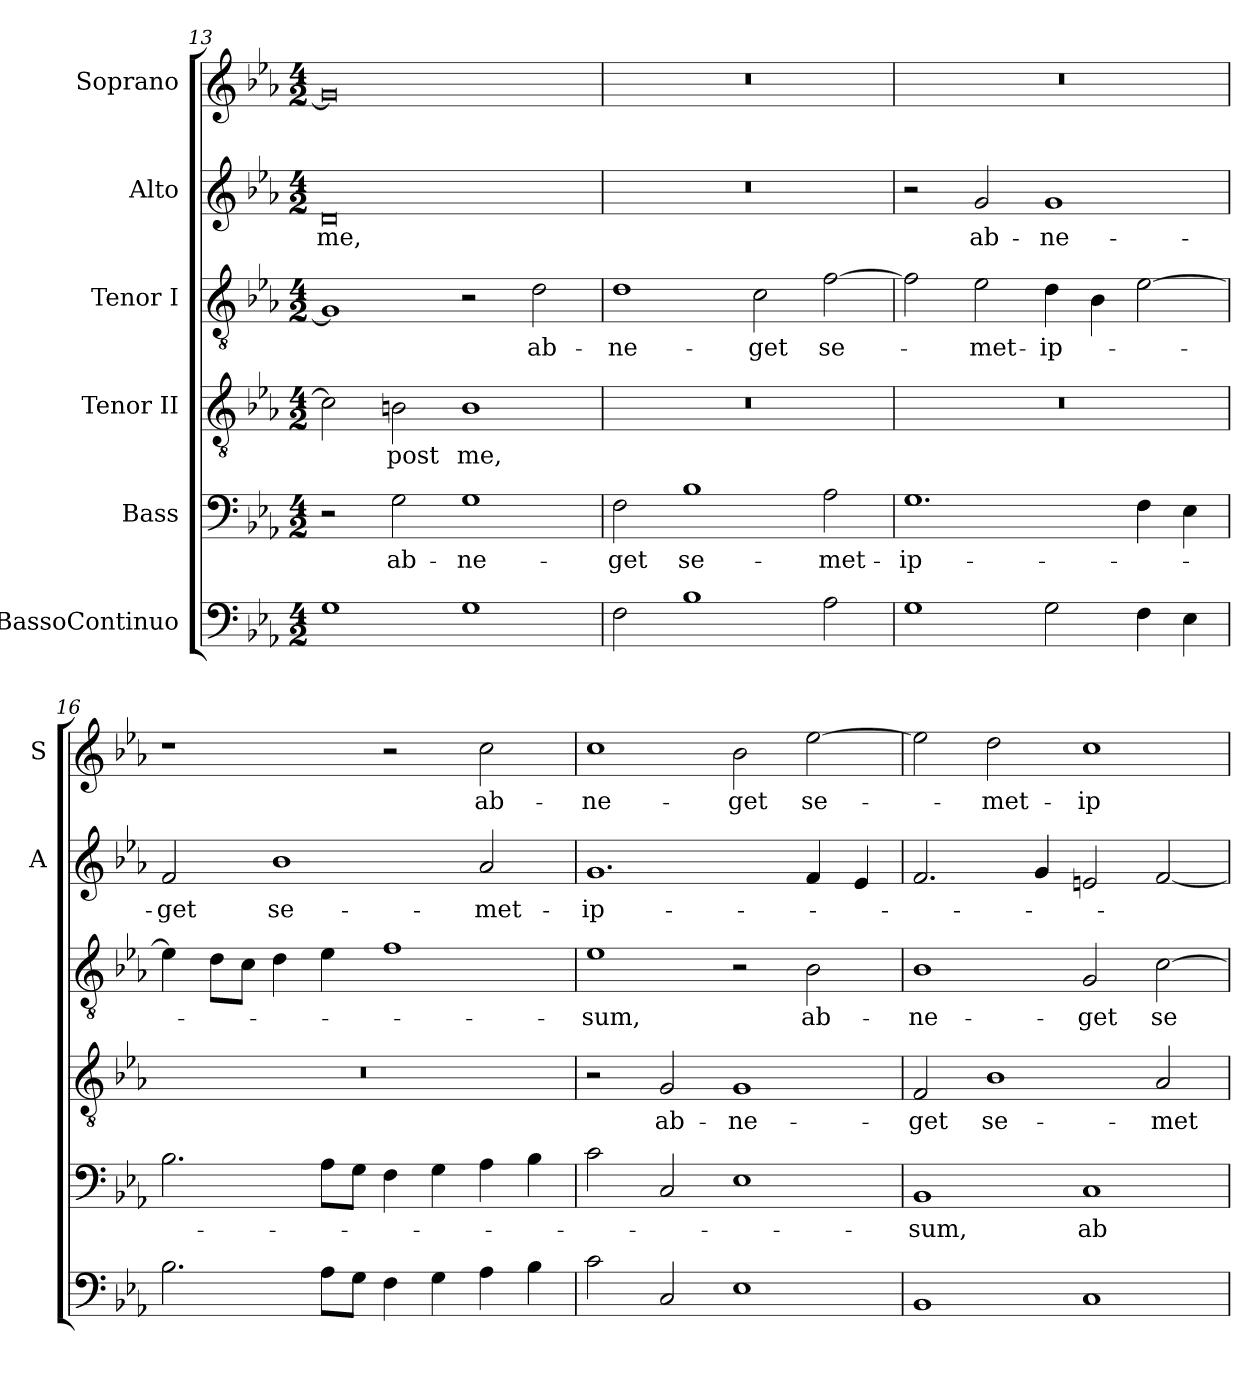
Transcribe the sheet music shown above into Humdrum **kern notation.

**kern	**kern	**text	**kern	**text	**kern	**text	**kern	**text	**kern	**text
*part6	*part5	*part5	*part4	*part4	*part3	*part3	*part2	*part2	*part1	*part1
*staff6	*staff5	*staff5	*staff4	*staff4	*staff3	*staff3	*staff2	*staff2	*staff1	*staff1
*I"BassoContinuo	*I"Bass	*	*I"Tenor II	*	*I"Tenor I	*	*I"Alto	*	*I"Soprano	*
*	*	*	*	*	*	*	*I'A	*	*I'S	*
*clefF4	*clefF4	*	*clefGv2	*	*clefGv2	*	*clefG2	*	*clefG2	*
*	*ITrd7c12	*	*ITrd7c12	*	*ITrd7c12	*	*ITrd7c12	*	*	*
*k[b-e-a-]	*k[b-e-a-]	*	*k[b-e-a-]	*	*k[b-e-a-]	*	*k[b-e-a-]	*	*k[b-e-a-]	*
*E-:	*E-:	*	*E-:	*	*E-:	*	*E-:	*	*E-:	*
*M4/2	*M4/2	*	*M4/2	*	*M4/2	*	*M4/2	*	*M4/2	*
=13	=13	=13	=13	=13	=13	=13	=13	=13	=13	=13
!	!	!	!	!	!	!	!	!LO:LY:b	!	!
1G	2r	.	2C\]	.	1GG]	.	0D	me,	0g]	.
!	!	!LO:LY:b	!	!LO:LY:b	!	!	!	!	!	!
.	2GG\	ab-	2BBn\	post	.	.	.	.	.	.
!	!	!LO:LY:b	!	!LO:LY:b	!	!	!	!	!	!
1G	1GG	-ne-	1BB	me,	2r	.	.	.	.	.
!	!	!	!	!	!	!LO:LY:b	!	!	!	!
.	.	.	.	.	2D\	ab-	.	.	.	.
=14	=14	=14	=14	=14	=14	=14	=14	=14	=14	=14
!	!	!LO:LY:b	!LO:N:vis=1	!	!	!LO:LY:b	!LO:N:vis=1	!	!LO:N:vis=1	!
2F\	2FF\	-get	0r	.	1D	-ne-	0r	.	0r	.
!	!	!LO:LY:b	!	!	!	!	!	!	!	!
1B-	1BB-	se-	.	.	.	.	.	.	.	.
!	!	!	!	!	!	!LO:LY:b	!	!	!	!
.	.	.	.	.	2C\	-get	.	.	.	.
!	!	!LO:LY:b	!	!	!	!LO:LY:b	!	!	!	!
2A-\	2AA-\	-met-	.	.	[>2F\	se-	.	.	.	.
=15	=15	=15	=15	=15	=15	=15	=15	=15	=15	=15
!	!	!LO:LY:b	!LO:N:vis=1	!	!	!	!	!	!LO:N:vis=1	!
1G	1.GG	-ip-	0r	.	2F\]	.	2r	.	0r	.
!	!	!	!	!	!	!LO:LY:b	!	!LO:LY:b	!	!
.	.	.	.	.	2E-\	-met-	2G/	ab-	.	.
!	!	!	!	!	!	!LO:LY:b	!	!LO:LY:b	!	!
2G\	.	.	.	.	4D\	-ip-	1G	-ne-	.	.
.	.	.	.	.	4BB-\	.	.	.	.	.
4F\	4FF\	.	.	.	[>2E-\	.	.	.	.	.
4E-\	4EE-\	.	.	.	.	.	.	.	.	.
!!LO:LB:g=z
=16	=16	=16	=16	=16	=16	=16	=16	=16	=16	=16
!	!	!	!LO:N:vis=1	!	!	!	!	!LO:LY:b	!	!
2.B-\	2.BB-\	.	0r	.	4E-\]	.	2F/	-get	1r	.
.	.	.	.	.	8D\L	.	.	.	.	.
.	.	.	.	.	8C\J	.	.	.	.	.
!	!	!	!	!	!	!	!	!LO:LY:b	!	!
.	.	.	.	.	4D\	.	1B-	se-	.	.
8A-\L	8AA-\L	.	.	.	4E-\	.	.	.	.	.
8G\J	8GG\J	.	.	.	.	.	.	.	.	.
4F\	4FF\	.	.	.	1F	.	.	.	2r	.
4G\	4GG\	.	.	.	.	.	.	.	.	.
!	!	!	!	!	!	!	!	!LO:LY:b	!	!LO:LY:b
4A-\	4AA-\	.	.	.	.	.	2A-/	-met-	2cc\	ab-
4B-\	4BB-\	.	.	.	.	.	.	.	.	.
=17	=17	=17	=17	=17	=17	=17	=17	=17	=17	=17
!	!	!	!	!	!	!LO:LY:b	!	!LO:LY:b	!	!LO:LY:b
2c\	2C\	.	2r	.	1E-	-sum,	1.G	-ip-	1cc	-ne-
!	!	!	!	!LO:LY:b	!	!	!	!	!	!
2C/	2CC/	.	2GG/	ab-	.	.	.	.	.	.
!	!	!	!	!LO:LY:b	!	!	!	!	!	!LO:LY:b
1E-	1EE-	.	1GG	-ne-	2r	.	.	.	2b-\	-get
!	!	!	!	!	!	!LO:LY:b	!	!	!	!LO:LY:b
.	.	.	.	.	2BB-\	ab-	4F/	.	[>2ee-\	se-
.	.	.	.	.	.	.	4E-/	.	.	.
=18	=18	=18	=18	=18	=18	=18	=18	=18	=18	=18
!	!	!LO:LY:b	!	!LO:LY:b	!	!LO:LY:b	!	!	!	!
1BB-	1BBB-	-sum,	2FF/	-get	1BB-	-ne-	2.F/	.	2ee-\]	.
!	!	!	!	!LO:LY:b	!	!	!	!	!	!LO:LY:b
.	.	.	1BB-	se-	.	.	.	.	2dd\	-met-
.	.	.	.	.	.	.	4G/	.	.	.
!	!	!LO:LY:b	!	!	!	!LO:LY:b	!	!	!	!LO:LY:b
1C	1CC	ab-	.	.	2GG/	-get	2En/	.	1cc	-ip-
!	!	!	!	!LO:LY:b	!	!LO:LY:b	!	!	!	!
.	.	.	2AA-/	-met-	[>2C\	se-	[<2F/	.	.	.
=	=	=	=	=	=	=	=	=	=	=
*-	*-	*-	*-	*-	*-	*-	*-	*-	*-	*-
